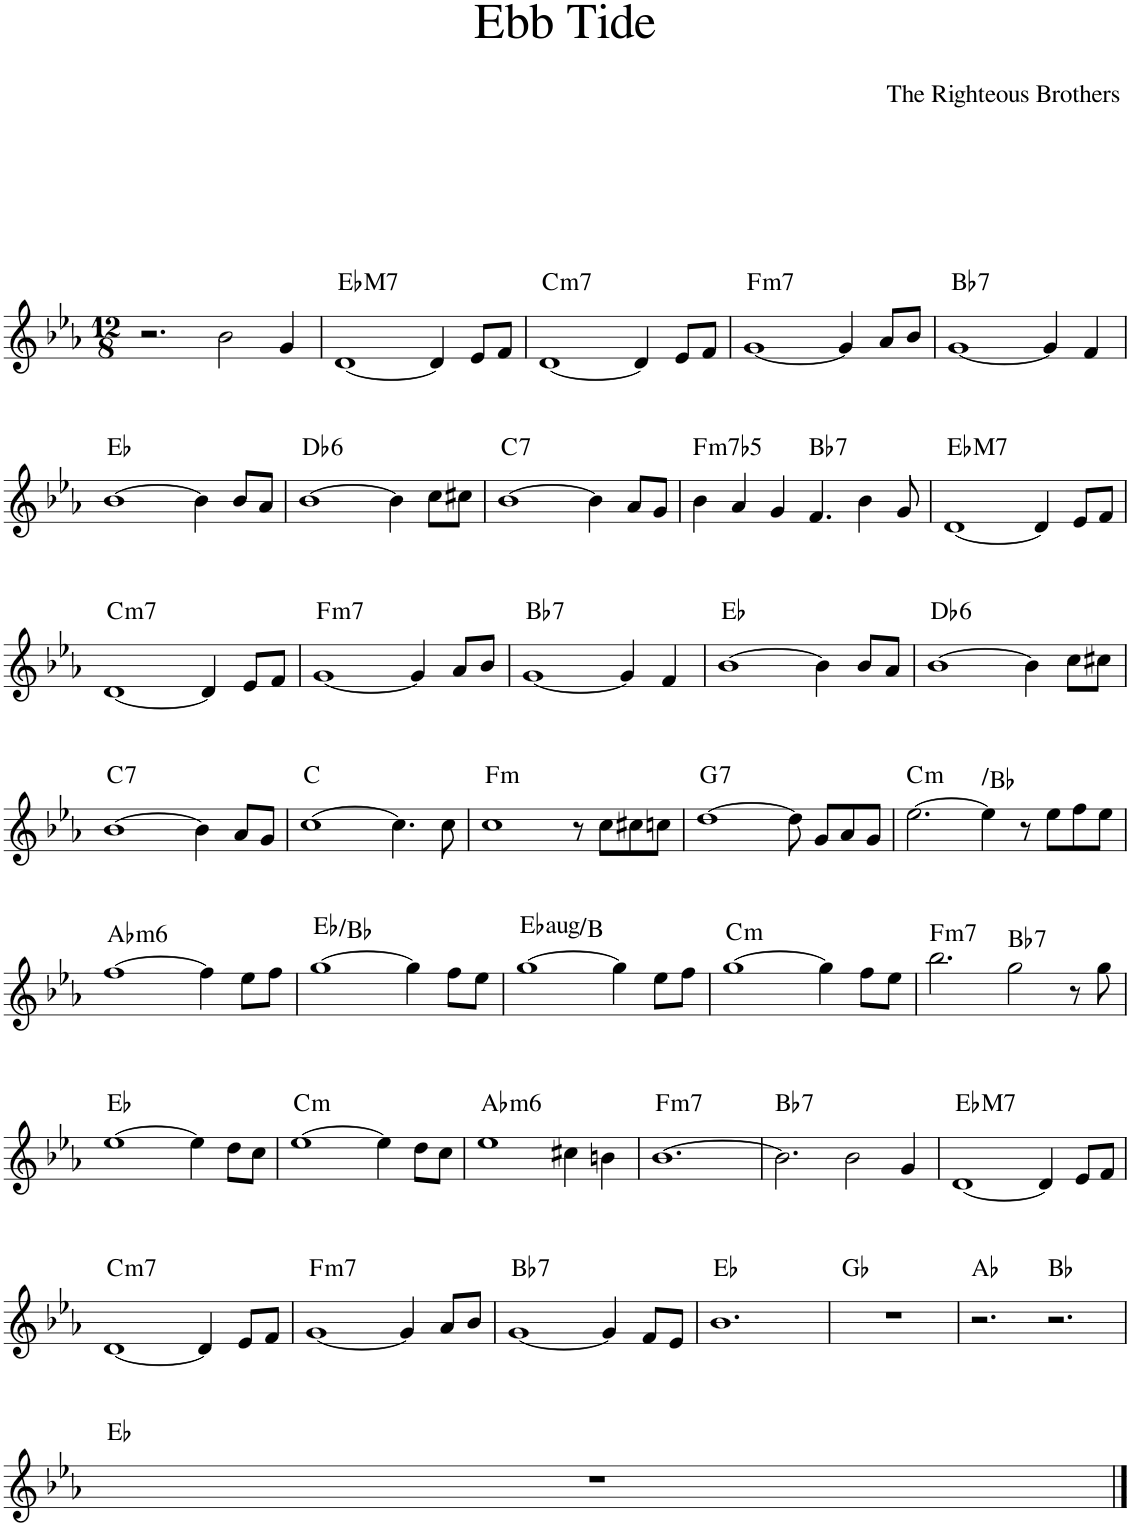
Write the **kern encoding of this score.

**kern	**harte
*part1	*part1
*staff1	*
*I"Piano	*
*I'Pno.	*
*clefG2	*
*k[b-e-a-]	*
*M12/8	*
=1	=1
2.r	.
2b-\	.
4g/	.
=2	=2
!	!LO:H:kt=M7
[1d	Eb:maj7
4d/]	.
8e-/L	.
8f/J	.
=3	=3
!	!LO:H:kt=m7
[1d	C:min7
4d/]	.
8e-/L	.
8f/J	.
=4	=4
!	!LO:H:kt=m7
[1g	F:min7
4g/]	.
8a-/L	.
8b-/J	.
=5	=5
!	!LO:H:kt=7
[1g	Bb:7
4g/]	.
4f/	.
!!LO:LB:g=z
=6	=6
[1b-	Eb:maj
4b-\]	.
8b-/L	.
8a-/J	.
=7	=7
!	!LO:H:kt=6
[1b-	Db:maj6
4b-\]	.
8cc\L	.
8cc#X\J	.
=8	=8
!	!LO:H:kt=7
[1b-	C:7
4b-\]	.
8a-/L	.
8g/J	.
=9	=9
!	!LO:H:kt=m7b5
4b-\	F:hdim7
4a-/	.
4g/	.
!	!LO:H:kt=7
4.f/	Bb:7
4b-\	.
8g/	.
=10	=10
!	!LO:H:kt=M7
[1d	Eb:maj7
4d/]	.
8e-/L	.
8f/J	.
!!LO:LB:g=z
=11	=11
!	!LO:H:kt=m7
[1d	C:min7
4d/]	.
8e-/L	.
8f/J	.
=12	=12
!	!LO:H:kt=m7
[1g	F:min7
4g/]	.
8a-/L	.
8b-/J	.
=13	=13
!	!LO:H:kt=7
[1g	Bb:7
4g/]	.
4f/	.
=14	=14
[1b-	Eb:maj
4b-\]	.
8b-/L	.
8a-/J	.
=15	=15
!	!LO:H:kt=6
[1b-	Db:maj6
4b-\]	.
8cc\L	.
8cc#X\J	.
!!LO:LB:g=z
=16	=16
!	!LO:H:kt=7
[1b-	C:7
4b-\]	.
8a-/L	.
8g/J	.
=17	=17
[1cc	C:maj
4.cc\]	.
8cc\	.
=18	=18
!	!LO:H:kt=m
1cc	F:min
8r	.
8cc\L	.
8cc#X\	.
8ccn\J	.
=19	=19
!	!LO:H:kt=7
[1dd	G:7
8dd\]	.
8g/L	.
8a-/	.
8g/J	.
=20	=20
!	!LO:H:kt=m
[2.ee-\	C:min
!	!LO:H:kt=N.C.
4ee-\]	N
8r	.
8ee-\L	.
8ff\	.
8ee-\J	.
!!LO:LB:g=z
=21	=21
!	!LO:H:kt=m6
[1ff	Ab:min6
4ff\]	.
8ee-\L	.
8ff\J	.
=22	=22
[1gg	Eb:maj/5
4gg\]	.
8ff\L	.
8ee-\J	.
=23	=23
!	!LO:H:kt=aug
[1gg	Eb:aug/#5
4gg\]	.
8ee-\L	.
8ff\J	.
=24	=24
!	!LO:H:kt=m
[1gg	C:min
4gg\]	.
8ff\L	.
8ee-\J	.
=25	=25
!	!LO:H:kt=m7
2.bb-\	F:min7
!	!LO:H:kt=7
2gg\	Bb:7
8r	.
8gg\	.
!!LO:LB:g=z
=26	=26
[1ee-	Eb:maj
4ee-\]	.
8dd\L	.
8cc\J	.
=27	=27
!	!LO:H:kt=m
[1ee-	C:min
4ee-\]	.
8dd\L	.
8cc\J	.
=28	=28
!	!LO:H:kt=m6
1ee-	Ab:min6
4cc#X\	.
4bn\	.
=29	=29
!	!LO:H:kt=m7
[1.b-	F:min7
=30	=30
!	!LO:H:kt=7
2.b-\]	Bb:7
2b-\	.
4g/	.
=31	=31
!	!LO:H:kt=M7
[1d	Eb:maj7
4d/]	.
8e-/L	.
8f/J	.
!!LO:LB:g=z
=32	=32
!	!LO:H:kt=m7
[1d	C:min7
4d/]	.
8e-/L	.
8f/J	.
=33	=33
!	!LO:H:kt=m7
[1g	F:min7
4g/]	.
8a-/L	.
8b-/J	.
=34	=34
!	!LO:H:kt=7
[1g	Bb:7
4g/]	.
8f/L	.
8e-/J	.
=35	=35
1.b-	Eb:maj
=36	=36
1.r	Gb:maj
=37	=37
2.r	Ab:maj
2.r	Bb:maj
!!LO:LB:g=z
=38	=38
1.r	Eb:maj
==	==
*-	*-
